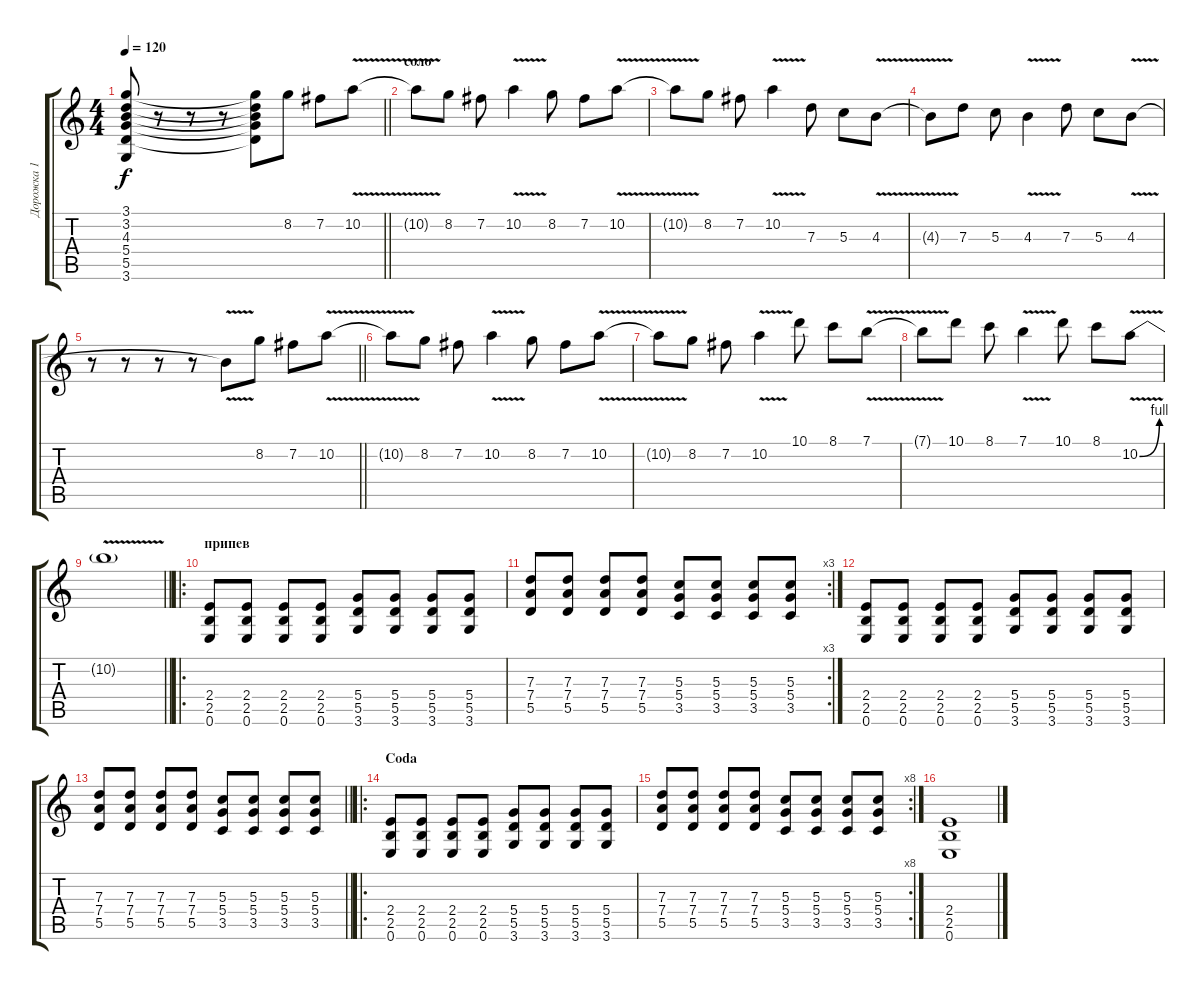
\track ("Дорожка 1" "Дорожка 1") {instrument acousticguitarsteel}
\staff {score tabs}
\tuning (E4 B3 G3 D3 A2 E2) {hide}
\ts (4 4)
\tempo 120
\clef g2
\barLineRight lightlight
\ks c
(3.1 3.2 4.3 5.4 5.5 3.6).8{dy f instrument overdrivenguitar} r.8 r.8 r.8 (3.1{t} 3.2{t} 4.3{t} 5.4{t} 5.5{t}).8 8.2.8 7.2.8 10.2{v}.8 |
\section ("" "соло")
10.2{t}.8 8.2.8 7.2.8 10.2{v}.4 8.2.8 7.2.8 10.2{v}.8 |
10.2{t}.8 8.2.8 7.2.8 10.2{v}.4 7.3.8 5.3.8 4.3{v}.8 |
4.3{t}.8 7.3.8 5.3.8 4.3{v}.4 7.3.8 5.3.8 4.3{v}.8 |
\barLineRight lightlight
r.8{instrument overdrivenguitar} r.8 r.8 r.8 4.3{t}.8 8.2.8 7.2.8 10.2{v}.8 |
10.2{t}.8 8.2.8 7.2.8 10.2{v}.4 8.2.8 7.2.8 10.2{v}.8 |
10.2{t}.8 8.2.8 7.2.8 10.2{v}.4 10.1.8 8.1.8 7.1{v}.8 |
7.1{t}.8 10.1.8 8.1.8 7.1{v}.4 10.1.8 8.1.8 10.2{be (bend 0 0 60 4) v}.8 |
\barLineRight lightlight
10.2{t}.1 |
\ro
\section ("" "припев")
(2.4 2.5 0.6).8 (2.4 2.5 0.6).8 (2.4 2.5 0.6).8 (2.4 2.5 0.6).8 (5.4 5.5 3.6).8 (5.4 5.5 3.6).8 (5.4 5.5 3.6).8 (5.4 5.5 3.6).8 |
\rc 3
(7.3 7.4 5.5).8 (7.3 7.4 5.5).8 (7.3 7.4 5.5).8 (7.3 7.4 5.5).8 (5.3 5.4 3.5).8 (5.3 5.4 3.5).8 (5.3 5.4 3.5).8 (5.3 5.4 3.5).8 |
(2.4 2.5 0.6).8 (2.4 2.5 0.6).8 (2.4 2.5 0.6).8 (2.4 2.5 0.6).8 (5.4 5.5 3.6).8 (5.4 5.5 3.6).8 (5.4 5.5 3.6).8 (5.4 5.5 3.6).8 |
\barLineRight lightlight
(7.3 7.4 5.5).8 (7.3 7.4 5.5).8 (7.3 7.4 5.5).8 (7.3 7.4 5.5).8 (5.3 5.4 3.5).8 (5.3 5.4 3.5).8 (5.3 5.4 3.5).8 (5.3 5.4 3.5).8 |
\ro
\section ("" "Coda")
(2.4 2.5 0.6).8 (2.4 2.5 0.6).8 (2.4 2.5 0.6).8 (2.4 2.5 0.6).8 (5.4 5.5 3.6).8 (5.4 5.5 3.6).8 (5.4 5.5 3.6).8 (5.4 5.5 3.6).8 |
\rc 8
(7.3 7.4 5.5).8 (7.3 7.4 5.5).8 (7.3 7.4 5.5).8 (7.3 7.4 5.5).8 (5.3 5.4 3.5).8 (5.3 5.4 3.5).8 (5.3 5.4 3.5).8 (5.3 5.4 3.5).8 |
(2.4 2.5 0.6).1
